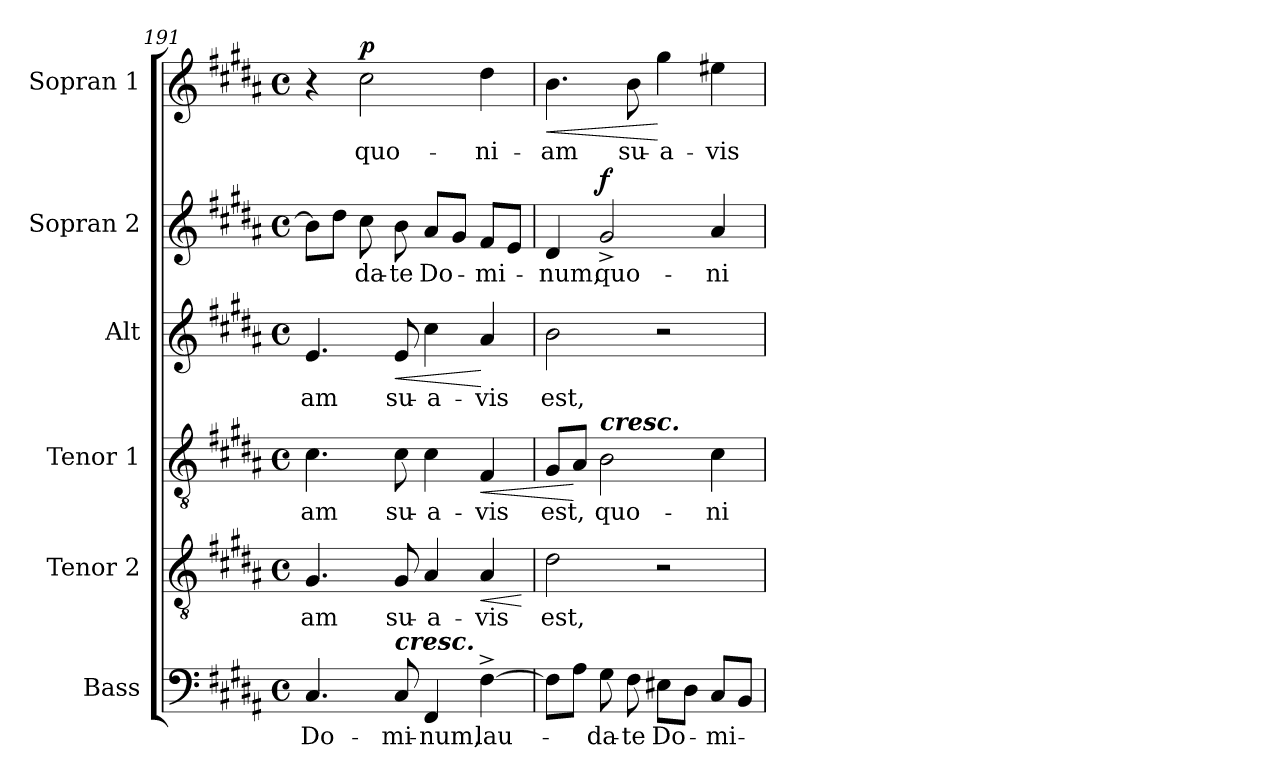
**kern	**text	**kern	**text	**dynam	**kern	**text	**dynam	**kern	**text	**dynam	**kern	**text	**dynam	**kern	**text	**dynam
*part6	*part6	*part5	*part5	*part5	*part4	*part4	*part4	*part3	*part3	*part3	*part2	*part2	*part2	*part1	*part1	*part1
*staff6	*staff6	*staff5	*staff5	*staff5	*staff4	*staff4	*staff4	*staff3	*staff3	*staff3	*staff2	*staff2	*staff2	*staff1	*staff1	*staff1
*I"Bass	*	*I"Tenor 2	*	*	*I"Tenor 1	*	*	*I"Alt	*	*	*I"Sopran 2	*	*	*I"Sopran 1	*	*
*I'B.	*	*I'T. 2	*	*	*I'T. 1	*	*	*I'A.	*	*	*I'S. 2	*	*	*I'S. 1	*	*
!!LO:LB:g=z
*clefF4	*	*clefGv2	*	*	*clefGv2	*	*	*clefG2	*	*	*clefG2	*	*	*clefG2	*	*
*k[f#c#g#d#a#]	*	*k[f#c#g#d#a#]	*	*	*k[f#c#g#d#a#]	*	*	*k[f#c#g#d#a#]	*	*	*k[f#c#g#d#a#]	*	*	*k[f#c#g#d#a#]	*	*
*B:	*	*B:	*	*	*B:	*	*	*B:	*	*	*B:	*	*	*B:	*	*
*M4/4	*	*M4/4	*	*	*M4/4	*	*	*M4/4	*	*	*M4/4	*	*	*M4/4	*	*
*met(c)	*	*met(c)	*	*	*met(c)	*	*	*met(c)	*	*	*met(c)	*	*	*met(c)	*	*
=191	=191	=191	=191	=191	=191	=191	=191	=191	=191	=191	=191	=191	=191	=191	=191	=191
!	!LO:LY:b	!	!LO:LY:b	!	!	!LO:LY:b	!	!	!LO:LY:b	!	!	!	!	!	!	!
4.C#/	Do-	4.G#/	-am	.	4.c#\	-am	.	4.e/	-am	.	8b\L]	.	.	4r	.	.
.	.	.	.	.	.	.	.	.	.	.	8dd#\J	.	.	.	.	.
!	!	!	!	!	!	!	!	!	!	!	!	!LO:LY:b	!	!	!LO:LY:b	!LO:DY:a
.	.	.	.	.	.	.	.	.	.	.	8cc#\	-da-	.	2cc#\	quo-	p
!LO:TX:a:Bi:t=cresc.	!	!	!	!	!	!	!	!	!	!	!	!	!	!	!	!
!	!LO:LY:b	!	!LO:LY:b	!	!	!LO:LY:b	!	!	!LO:LY:b	!LO:HP:b	!	!LO:LY:b	!	!	!	!
8C#/	-mi-	8G#/	su-	.	8c#\	su-	.	8e/	su-	<	8b\	-te	.	.	.	.
!	!LO:LY:b	!	!LO:LY:b	!	!	!LO:LY:b	!	!	!LO:LY:b	!	!	!LO:LY:b	!	!	!	!
4FF#/	-num,	4A#/	-a-	.	4c#\	-a-	.	4cc#\	-a-	.	8a#/L	Do-	.	.	.	.
.	.	.	.	.	.	.	.	.	.	.	8g#/J	.	.	.	.	.
!	!LO:LY:b	!	!LO:LY:b	!LO:HP:b	!	!LO:LY:b	!LO:HP:b	!	!LO:LY:b	!	!	!LO:LY:b	!	!	!LO:LY:b	!
[4F#^>\	lau-	4A#/	-vis	<	4F#/	-vis	<	4a#/	-vis	[	8f#/L	-mi-	.	4dd#\	-ni-	.
.	.	.	.	.	.	.	.	.	.	.	8e/J	.	.	.	.	.
.	.	.	.	[	.	.	.	.	.	.	.	.	.	.	.	.
=192	=192	=192	=192	=192	=192	=192	=192	=192	=192	=192	=192	=192	=192	=192	=192	=192
!	!	!	!LO:LY:b	!	!	!LO:LY:b	!	!	!LO:LY:b	!	!	!LO:LY:b	!	!	!LO:LY:b	!LO:HP:b
8F#\L]	.	2d#\	est,	.	8G#/L	est,	.	2b\	est,	.	4d#/	-num,	.	4.b\	-am	<
8A#\J	.	.	.	.	8A#/J	.	[	.	.	.	.	.	.	.	.	.
!	!	!	!	!	!LO:TX:a:Bi:t=cresc.	!	!	!	!	!	!	!	!	!	!	!
!	!LO:LY:b	!	!	!	!	!LO:LY:b	!	!	!	!	!	!LO:LY:b	!LO:DY:a	!	!	!
8G#\	-da-	.	.	.	2B\	quo-	.	.	.	.	2g#^</	quo-	f	.	.	.
!	!LO:LY:b	!	!	!	!	!	!	!	!	!	!	!	!	!	!LO:LY:b	!
8F#\	-te	.	.	.	.	.	.	.	.	.	.	.	.	8b\	su-	.
!	!LO:LY:b	!	!	!	!	!	!	!	!	!	!	!	!	!	!LO:LY:b	!
8E#X\L	Do-	2r	.	.	.	.	.	2r	.	.	.	.	.	4gg#\	-a-	[
8D#\J	.	.	.	.	.	.	.	.	.	.	.	.	.	.	.	.
!	!LO:LY:b	!	!	!	!	!LO:LY:b	!	!	!	!	!	!LO:LY:b	!	!	!LO:LY:b	!
8C#/L	-mi-	.	.	.	4c#\	-ni-	.	.	.	.	4a#/	-ni-	.	4ee#X\	-vis	.
8BB/J	.	.	.	.	.	.	.	.	.	.	.	.	.	.	.	.
=	=	=	=	=	=	=	=	=	=	=	=	=	=	=	=	=
*-	*-	*-	*-	*-	*-	*-	*-	*-	*-	*-	*-	*-	*-	*-	*-	*-
